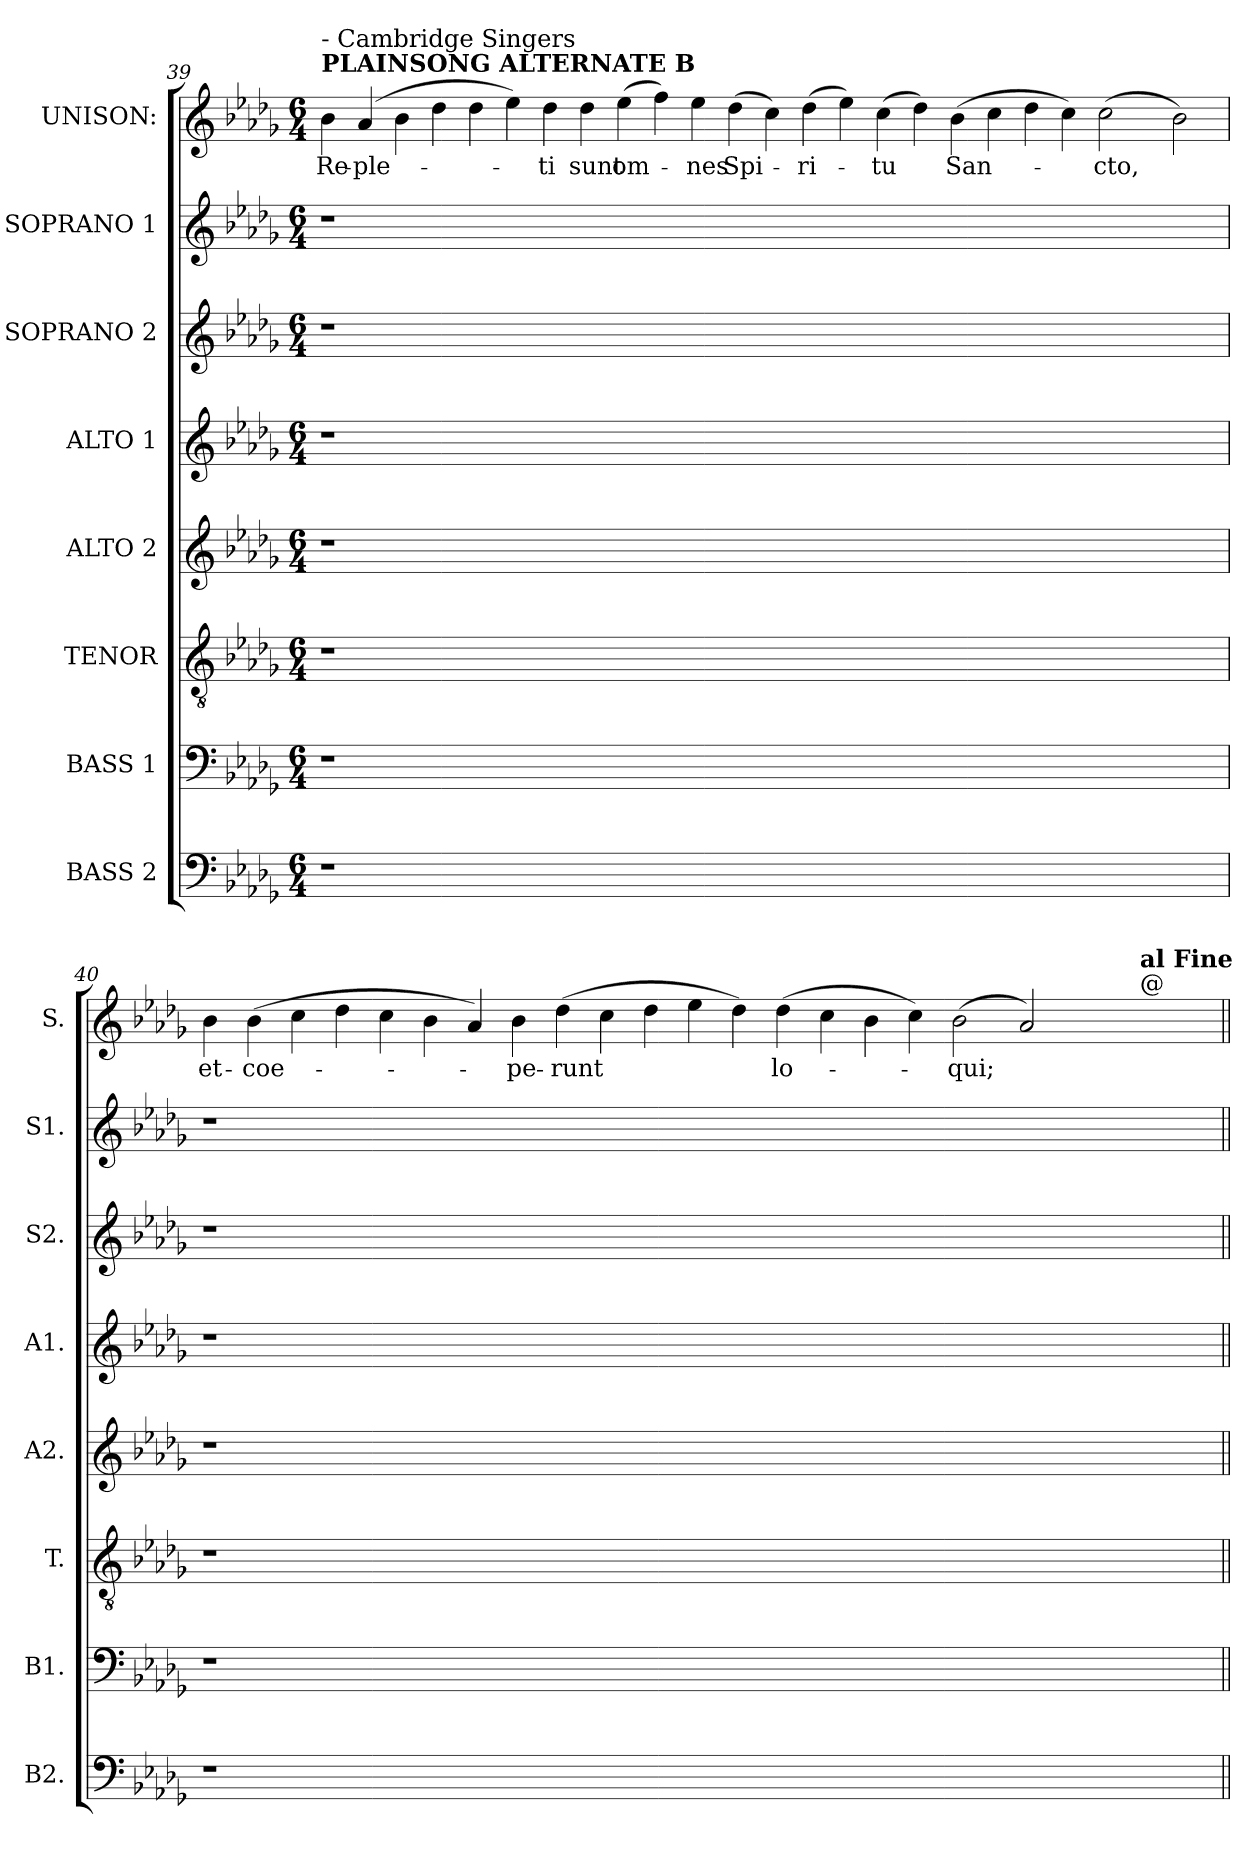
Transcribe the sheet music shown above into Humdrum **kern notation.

**kern	**kern	**kern	**kern	**kern	**kern	**kern	**kern	**text
*part8	*part7	*part6	*part5	*part4	*part3	*part2	*part1	*part1
*staff8	*staff7	*staff6	*staff5	*staff4	*staff3	*staff2	*staff1	*staff1
*I"BASS 2	*I"BASS 1	*I"TENOR	*I"ALTO 2	*I"ALTO 1	*I"SOPRANO 2	*I"SOPRANO 1	*I"UNISON:	*
*I'B2.	*I'B1.	*I'T.	*I'A2.	*I'A1.	*I'S2.	*I'S1.	*I'S.	*
!!LO:PB:g=z
*clefF4	*clefF4	*clefGv2	*clefG2	*clefG2	*clefG2	*clefG2	*clefG2	*
*	*	*ITrd7c12	*	*	*	*	*	*
*k[b-e-a-d-g-]	*k[b-e-a-d-g-]	*k[b-e-a-d-g-]	*k[b-e-a-d-g-]	*k[b-e-a-d-g-]	*k[b-e-a-d-g-]	*k[b-e-a-d-g-]	*k[b-e-a-d-g-]	*
*D-:	*D-:	*D-:	*D-:	*D-:	*D-:	*D-:	*D-:	*
*M6/4	*M6/4	*M6/4	*M6/4	*M6/4	*M6/4	*M6/4	*M6/4	*
=39	=39	=39	=39	=39	=39	=39	=39	=39
!LO:N:vis=1	!LO:N:vis=1	!LO:N:vis=1	!LO:N:vis=1	!LO:N:vis=1	!LO:N:vis=1	!LO:N:vis=1	!	!
!	!	!	!	!	!	!	!LO:TX:a:B:t=PLAINSONG ALTERNATE B	!
!	!	!	!	!	!	!	!LO:TX:t=- Cambridge Singers	!
!	!	!	!	!	!	!	!	!LO:LY:b:color=#000000
1.r	1.r	1.r	1.r	1.r	1.r	1.r	4b-i\	Re-
!	!	!	!	!	!	!	!	!LO:LY:b:color=#000000
.	.	.	.	.	.	.	(4a-i/	-ple-
.	.	.	.	.	.	.	4b-i\	.
.	.	.	.	.	.	.	4dd-i\	.
.	.	.	.	.	.	.	4dd-i\	.
.	.	.	.	.	.	.	4ee-i\)	.
!	!	!	!	!	!	!	!	!LO:LY:b:color=#000000
00ryy	00ryy	00ryy	00ryy	00ryy	00ryy	00ryy	4dd-i\	-ti
!	!	!	!	!	!	!	!	!LO:LY:b:color=#000000
.	.	.	.	.	.	.	4dd-i\	sunt
!	!	!	!	!	!	!	!	!LO:LY:b:color=#000000
.	.	.	.	.	.	.	(4ee-i\	om-
.	.	.	.	.	.	.	4ffi\)	.
!	!	!	!	!	!	!	!	!LO:LY:b:color=#000000
.	.	.	.	.	.	.	4ee-i\	-nes
!	!	!	!	!	!	!	!	!LO:LY:b:color=#000000
.	.	.	.	.	.	.	(4dd-i\	Spi-
.	.	.	.	.	.	.	4cci\)	.
!	!	!	!	!	!	!	!	!LO:LY:b:color=#000000
.	.	.	.	.	.	.	(4dd-i\	-ri-
.	.	.	.	.	.	.	4ee-i\)	.
!	!	!	!	!	!	!	!	!LO:LY:b:color=#000000
.	.	.	.	.	.	.	(4cci\	-tu
.	.	.	.	.	.	.	4dd-i\)	.
!	!	!	!	!	!	!	!	!LO:LY:b:color=#000000
.	.	.	.	.	.	.	(4b-i\	San-
.	.	.	.	.	.	.	4cci\	.
.	.	.	.	.	.	.	4dd-i\	.
.	.	.	.	.	.	.	4cci\)	.
!	!	!	!	!	!	!	!	!LO:LY:b:color=#000000
.	.	.	.	.	.	.	(2cci\	-cto,
2.ryy	2.ryy	2.ryy	2.ryy	2.ryy	2.ryy	2.ryy	.	.
.	.	.	.	.	.	.	2b-i\)	.
!!LO:LB:g=z
=40	=40	=40	=40	=40	=40	=40	=40	=40
!LO:N:vis=1	!LO:N:vis=1	!LO:N:vis=1	!LO:N:vis=1	!LO:N:vis=1	!LO:N:vis=1	!LO:N:vis=1	!	!
!	!	!	!	!	!	!	!	!LO:LY:b:color=#000000
*	*	*	*	*	*	*	*^	*
1.r	1.r	1.r	1.r	1.r	1.r	1.r	4b-i\	1ryy	et-
!	!	!	!	!	!	!	!	!	!LO:LY:b:color=#000000
.	.	.	.	.	.	.	(4b-i\	.	-coe-
.	.	.	.	.	.	.	4cci\	.	.
.	.	.	.	.	.	.	4dd-i\	.	.
.	.	.	.	.	.	.	4cci\	1ryy	.
.	.	.	.	.	.	.	4b-i\	.	.
4%15ryy	4%15ryy	4%15ryy	4%15ryy	4%15ryy	4%15ryy	4%15ryy	4a-i/)	.	.
!	!	!	!	!	!	!	!	!	!LO:LY:b:color=#000000
.	.	.	.	.	.	.	4b-i\	.	-pe-
!	!	!	!	!	!	!	!	!	!LO:LY:b:color=#000000
.	.	.	.	.	.	.	(4dd-i\	1ryy	-runt
.	.	.	.	.	.	.	4cci\	.	.
.	.	.	.	.	.	.	4dd-i\	.	.
.	.	.	.	.	.	.	4ee-i\	.	.
.	.	.	.	.	.	.	4dd-i\)	1ryy	.
!	!	!	!	!	!	!	!	!	!LO:LY:b:color=#000000
.	.	.	.	.	.	.	(4dd-i\	.	lo-
.	.	.	.	.	.	.	4cci\	.	.
.	.	.	.	.	.	.	4b-i\	.	.
.	.	.	.	.	.	.	4cci\)	1ryy	.
!	!	!	!	!	!	!	!	!	!LO:LY:b:color=#000000
.	.	.	.	.	.	.	(2b-i\	.	-qui;
.	.	.	.	.	.	.	2a-i/)	.	.
.	.	.	.	.	.	.	.	8ryy	.
.	.	.	.	.	.	.	.	16ryy	.
.	.	.	.	.	.	.	.	32ryy	.
.	.	.	.	.	.	.	.	64ryy	.
.	.	.	.	.	.	.	.	128...ryy	.
!	!	!	!	!	!	!	!	!LO:TX:t=@	!
!	!	!	!	!	!	!	!	!LO:TX:B:t=al Fine	!
.	.	.	.	.	.	.	.	1024ryy	.
*	*	*	*	*	*	*	*v	*v	*
=||	=||	=||	=||	=||	=||	=||	=||	=||
*-	*-	*-	*-	*-	*-	*-	*-	*-
